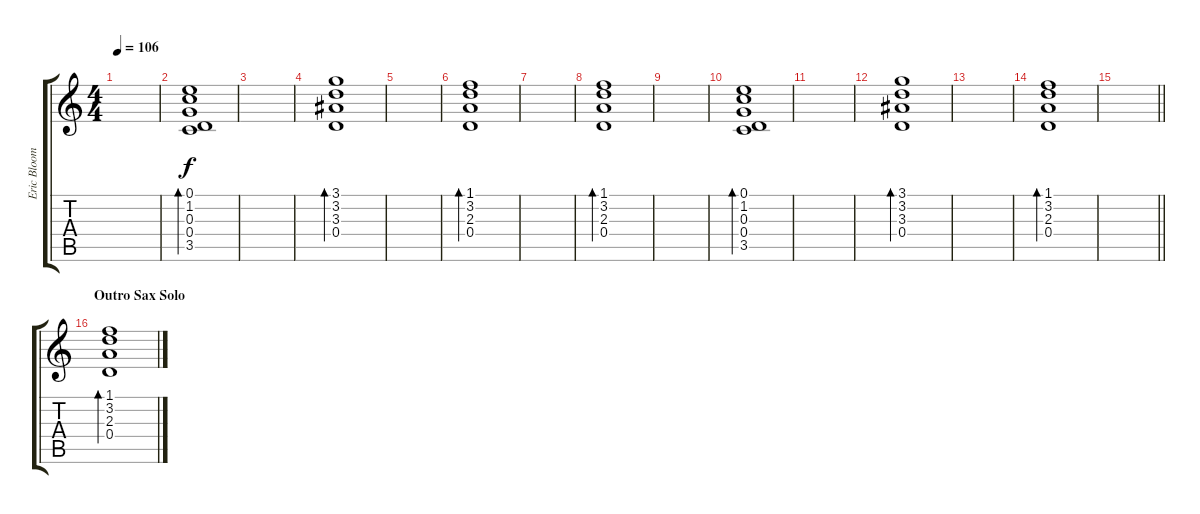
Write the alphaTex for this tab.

\track ("Eric Bloom (Guitar)" "Eric Bloom") {instrument electricguitarclean}
\staff {score tabs}
\tuning (E4 B3 G3 D3 A2 E2) {hide}
\ts (4 4)
\tempo 106
\clef g2
\ks c
|
(0.1 1.2 0.3 0.4 3.5).1{bd 240} |
|
(3.1 3.2 3.3 0.4).1{bd 240} |
|
(1.1 3.2 2.3 0.4).1{bd 240} |
|
(1.1 3.2 2.3 0.4).1{bd 240} |
|
(0.1 1.2 0.3 0.4 3.5).1{bd 240} |
|
(3.1 3.2 3.3 0.4).1{bd 240} |
|
(1.1 3.2 2.3 0.4).1{bd 240} |
\barLineRight lightlight
|
\section ("" "Outro Sax Solo")
(1.1 3.2 2.3 0.4).1{bd 240}
